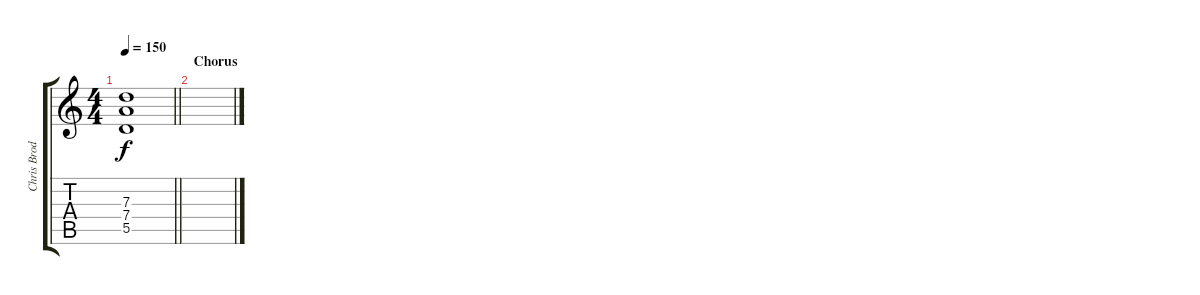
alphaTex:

\track ("Chris Broderick" "Chris Brod") {instrument distortionguitar}
\staff {score tabs}
\tuning (E4 B3 G3 D3 A2 E2) {hide}
\ts (4 4)
\tempo 150
\clef g2
\barLineRight lightlight
\ks c
(7.3{t} 7.4{t} 5.5{t}).1{dy f} |
\section ("" "Chorus")
